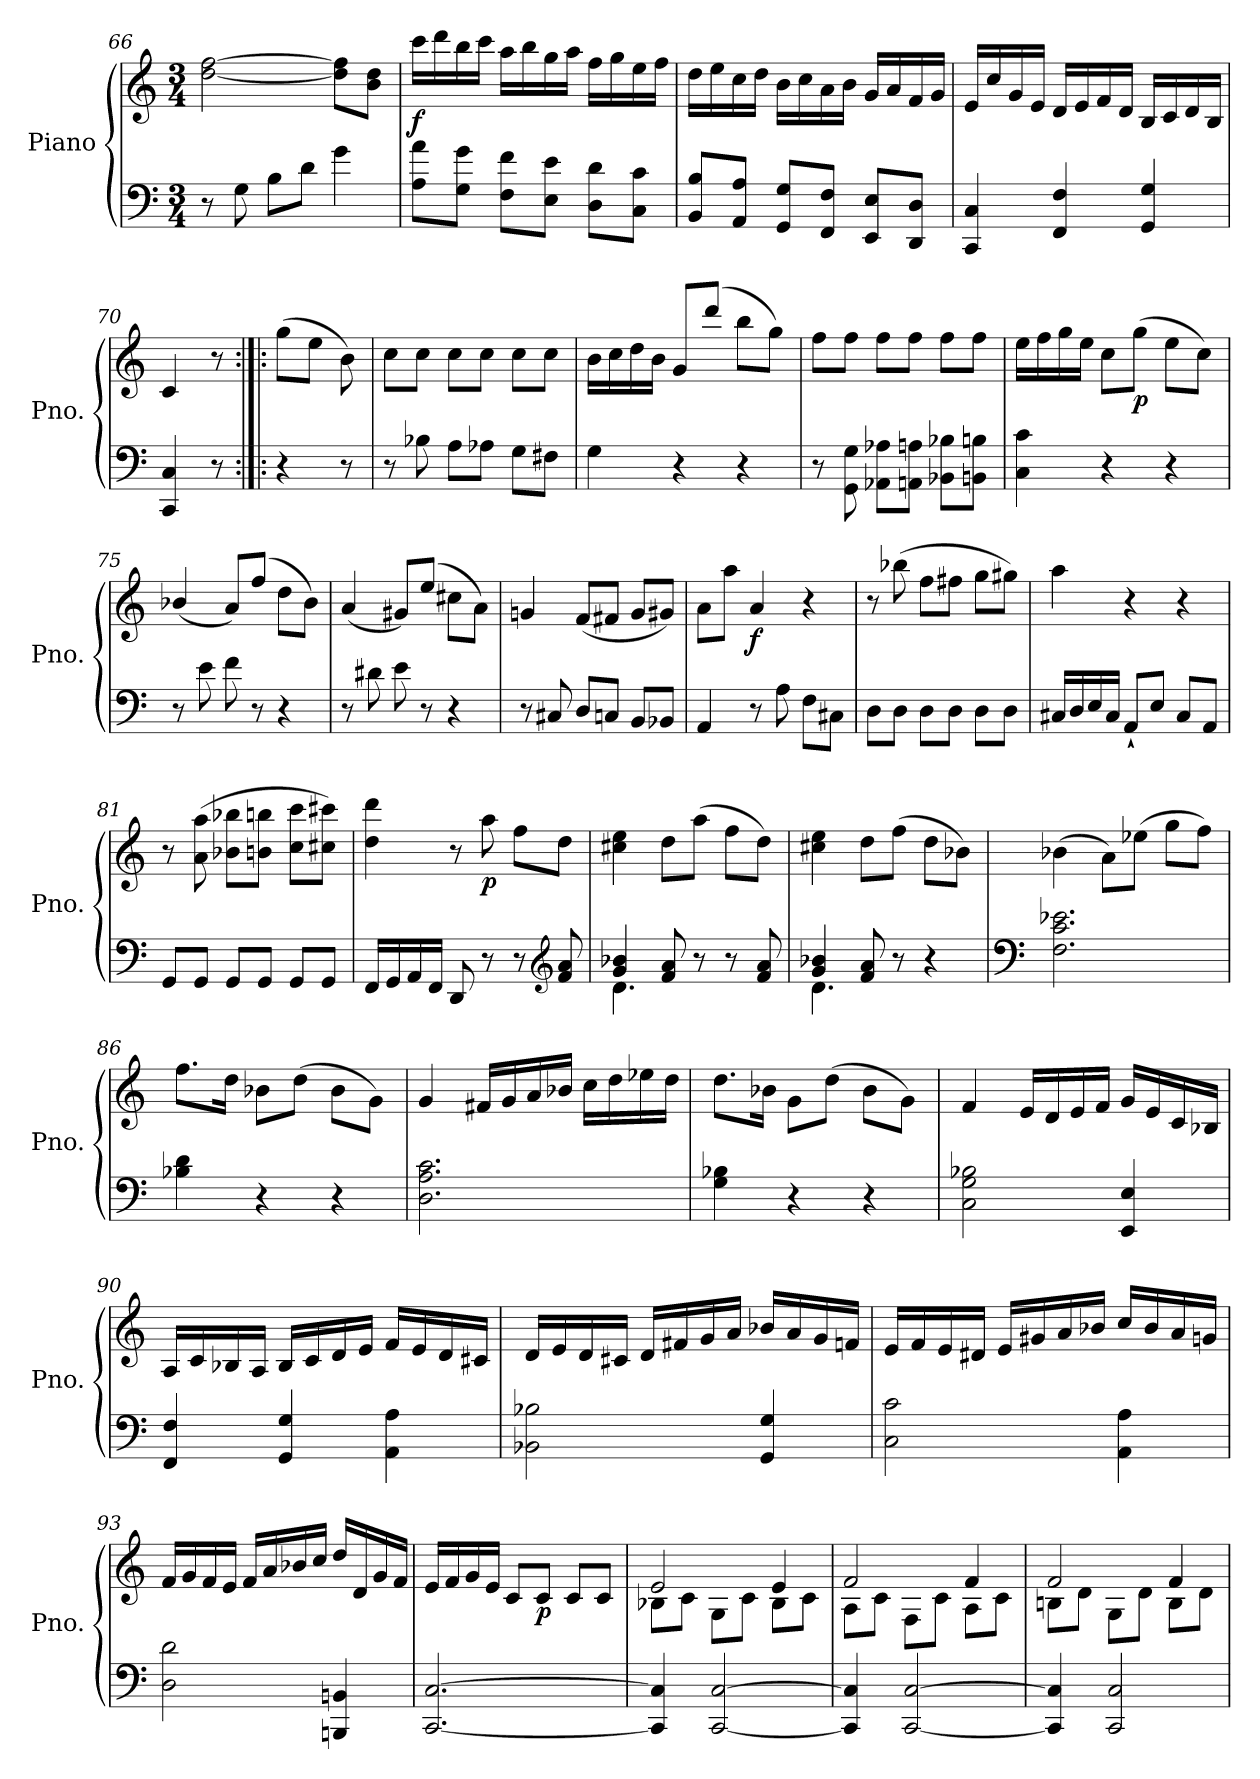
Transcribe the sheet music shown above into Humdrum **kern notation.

**kern	**kern	**dynam
*part1	*part1	*part1
*staff2	*staff1	*staff1/2
*I"Piano	*	*
*I'Pno.	*	*
*clefF4	*clefG2	*
*k[]	*k[]	*
*M3/4	*M3/4	*
=66	=66	=66
8r	[2dd\ [2ff\	.
8G\	.	.
8B\L	.	.
8d\J	.	.
4g\	8dd\] 8ff\]L	.
.	8b\ 8dd\J	.
!!LO:LB:g=z
=67	=67	=67
!	!	!LO:DY:b
8A\ 8a\L	16ccc\LL	f
.	16ddd\	.
8G\ 8g\J	16bb\	.
.	16ccc\JJ	.
8F\ 8f\L	16aa\LL	.
.	16bb\	.
8E\ 8e\J	16gg\	.
.	16aa\JJ	.
8D\ 8d\L	16ff\LL	.
.	16gg\	.
8C\ 8c\J	16ee\	.
.	16ff\JJ	.
=68	=68	=68
8BB/ 8B/L	16dd\LL	.
.	16ee\	.
8AA/ 8A/J	16cc\	.
.	16dd\JJ	.
8GG/ 8G/L	16b\LL	.
.	16cc\	.
8FF/ 8F/J	16a\	.
.	16b\JJ	.
8EE/ 8E/L	16g/LL	.
.	16a/	.
8DD/ 8D/J	16f/	.
.	16g/JJ	.
=69	=69	=69
4CC/ 4C/	16e/LL	.
.	16cc/	.
.	16g/	.
.	16e/JJ	.
4FF/ 4F/	16d/LL	.
.	16e/	.
.	16f/	.
.	16d/JJ	.
4GG/ 4G/	16B/LL	.
.	16c/	.
.	16d/	.
.	16B/JJ	.
=70	=70	=70
4CC/ 4C/	4c/	.
8r	8r	.
=70X1:|!|:	=70X1:|!|:	=70X1:|!|:
4r	(8gg\L	.
.	8ee\J	.
8r	8b\)	.
!!LO:LB:g=z
=71	=71	=71
8r	8cc\L	.
8B-X\	8cc\J	.
8A\L	8cc\L	.
8A-X\J	8cc\J	.
8G\L	8cc\L	.
8F#X\J	8cc\J	.
=72	=72	=72
4G\	16b\LL	.
.	16cc\	.
.	16dd\	.
.	16b\JJ	.
4r	8g/L	.
.	(8ddd/J	.
4r	8bb\L	.
.	8gg\J)	.
!!LO:PB:g=z
=73	=73	=73
8r	8ff\L	.
8GG\ 8G\	8ff\J	.
8AA-X\ 8A-X\L	8ff\L	.
8AAn\ 8An\J	8ff\J	.
8BB-X\ 8B-X\L	8ff\L	.
8BBn\ 8Bn\J	8ff\J	.
=74	=74	=74
4C\ 4c\	16ee\LL	.
.	16ff\	.
.	16gg\	.
.	16ee\JJ	.
4r	8cc\L	.
!	!	!LO:DY:b
.	(8gg\J	p
4r	8ee\L	.
.	8cc\J)	.
=75	=75	=75
8r	(4b-X/	.
8e\	.	.
8f\	8a/L)	.
8r	(8ff/J	.
4r	8dd\L	.
.	8b-\J)	.
=76	=76	=76
8r	(4a/	.
8d#X\	.	.
8e\	8g#X/L)	.
8r	(8ee/J	.
4r	8cc#X\L	.
.	8a\J)	.
=77	=77	=77
8r	4gn/	.
8C#X/	.	.
8D/L	(8f/L	.
8Cn/J	8f#X/J	.
8BB/L	8g/L	.
8BB-X/J	8g#X/J)	.
!!LO:LB:g=z
=78	=78	=78
4AA/	8a\L	.
.	8aa\J	.
!	!	!LO:DY:b
8r	4a/	f
8A\	.	.
8F\L	4r	.
8C#X\J	.	.
!!LO:LB:g=z
=79	=79	=79
8D\L	8r	.
8D\J	(8bb-X\	.
8D\L	8ff\L	.
8D\J	8ff#X\J	.
8D\L	8gg\L	.
8D\J	8gg#X\J)	.
=80	=80	=80
16C#X/LL	4aa\	.
16D/	.	.
16E/	.	.
16C#/JJ	.	.
8AA`/L	4r	.
8E/J	.	.
8C#/L	4r	.
8AA/J	.	.
=81	=81	=81
8GG/L	8r	.
8GG/J	(8a\ 8aa\	.
8GG/L	8b-X\ 8bb-X\L	.
8GG/J	8bn\ 8bbn\J	.
8GG/L	8cc\ 8ccc\L	.
8GG/J	8cc#X\ 8ccc#X\J)	.
=82	=82	=82
16FF/LL	4dd\ 4ddd\	.
16GG/	.	.
16AA/	.	.
16FF/JJ	.	.
8DD/	8r	.
!	!	!LO:DY:b
8r	8aa\	p
8r	8ff\L	.
*clefG2	*	*
8f/ 8a/	8dd\J	.
=83	=83	=83
*^	*	*
4g/ 4b-X/	4.d\	4cc#X\ 4ee\	.
8f/ 8a/	.	8dd\L	.
8r	4.ryy	(8aa\J	.
8r	.	8ff\L	.
8f/ 8a/	.	8dd\J)	.
!!LO:LB:g=z
=84	=84	=84	=84
4g/ 4b-X/	4.d\	4cc#X\ 4ee\	.
8f/ 8a/	.	8dd\L	.
8r	8ryy	(8ff\J	.
4r	4ryy	8dd\L	.
.	.	8b-X\J)	.
*v	*v	*	*
=85	=85	=85
*clefF4	*	*
2.F\ 2.c\ 2.e-X\	(4b-X\	.
.	8a\L)	.
.	(8ee-X\J	.
.	8gg\L	.
.	8ff\J)	.
=86	=86	=86
4B-X\ 4d\	8.ff\L	.
.	16dd\Jk	.
4r	8b-X\L	.
.	(8dd\J	.
4r	8b-\L	.
.	8g\J)	.
=87	=87	=87
2.D\ 2.A\ 2.c\	4g/	.
.	16f#X/LL	.
.	16g/	.
.	16a/	.
.	16b-X/JJ	.
.	16cc\LL	.
.	16dd\	.
.	16ee-X\	.
.	16dd\JJ	.
=88	=88	=88
4G\ 4B-X\	8.dd\L	.
.	16b-X\Jk	.
4r	8g\L	.
.	(8dd\J	.
4r	8b-\L	.
.	8g\J)	.
!!LO:LB:g=z
=89	=89	=89
2C\ 2G\ 2B-X\	4f/	.
.	16e/LL	.
.	16d/	.
.	16e/	.
.	16f/JJ	.
4EE/ 4E/	16g/LL	.
.	16e/	.
.	16c/	.
.	16B-X/JJ	.
=90	=90	=90
4FF/ 4F/	16A/LL	.
.	16c/	.
.	16B-X/	.
.	16A/JJ	.
4GG/ 4G/	16B-/LL	.
.	16c/	.
.	16d/	.
.	16e/JJ	.
4AA\ 4A\	16f/LL	.
.	16e/	.
.	16d/	.
.	16c#X/JJ	.
=91	=91	=91
2BB-X\ 2B-X\	16d/LL	.
.	16e/	.
.	16d/	.
.	16c#X/JJ	.
.	16d/LL	.
.	16f#X/	.
.	16g/	.
.	16a/JJ	.
4GG/ 4G/	16b-X/LL	.
.	16a/	.
.	16g/	.
.	16fn/JJ	.
!!LO:LB:g=z
=92	=92	=92
2C\ 2c\	16e/LL	.
.	16f/	.
.	16e/	.
.	16d#X/JJ	.
.	16e/LL	.
.	16g#X/	.
.	16a/	.
.	16b-X/JJ	.
4AA\ 4A\	16cc/LL	.
.	16b-/	.
.	16a/	.
.	16gn/JJ	.
=93	=93	=93
2D\ 2d\	16f/LL	.
.	16g/	.
.	16f/	.
.	16e/JJ	.
.	16f/LL	.
.	16a/	.
.	16b-X/	.
.	16cc/JJ	.
4BBBn/ 4BBn/	16dd/LL	.
.	16d/	.
.	16g/	.
.	16f/JJ	.
=94	=94	=94
[2.CC/ [2.C/	16e/LL	.
.	16f/	.
.	16g/	.
.	16e/JJ	.
.	8c/L	.
!	!	!LO:DY:b
.	8c/J	p
.	8c/L	.
.	8c/J	.
=95	=95	=95
*	*^	*
4CC/] 4C/]	2e/	8B-X\L	.
.	.	8c\J	.
[2CC/ [2C/	.	8G\L	.
.	.	8c\J	.
.	4e/	8B-\L	.
.	.	8c\J	.
!!LO:PB:g=z	!!
=96	=96	=96	=96
4CC/] 4C/]	2f/	8A\L	.
.	.	8c\J	.
[2CC/ [2C/	.	8F\L	.
.	.	8c\J	.
.	4f/	8A\L	.
.	.	8c\J	.
!!LO:LB:g=z	!!
=97	=97	=97	=97
4CC/] 4C/]	2f/	8Bn\L	.
.	.	8d\J	.
2CC/ 2C/	.	8G\L	.
.	.	8d\J	.
.	4f/	8B\L	.
.	.	8d\J	.
*	*v	*v	*
=	=	=
*-	*-	*-
